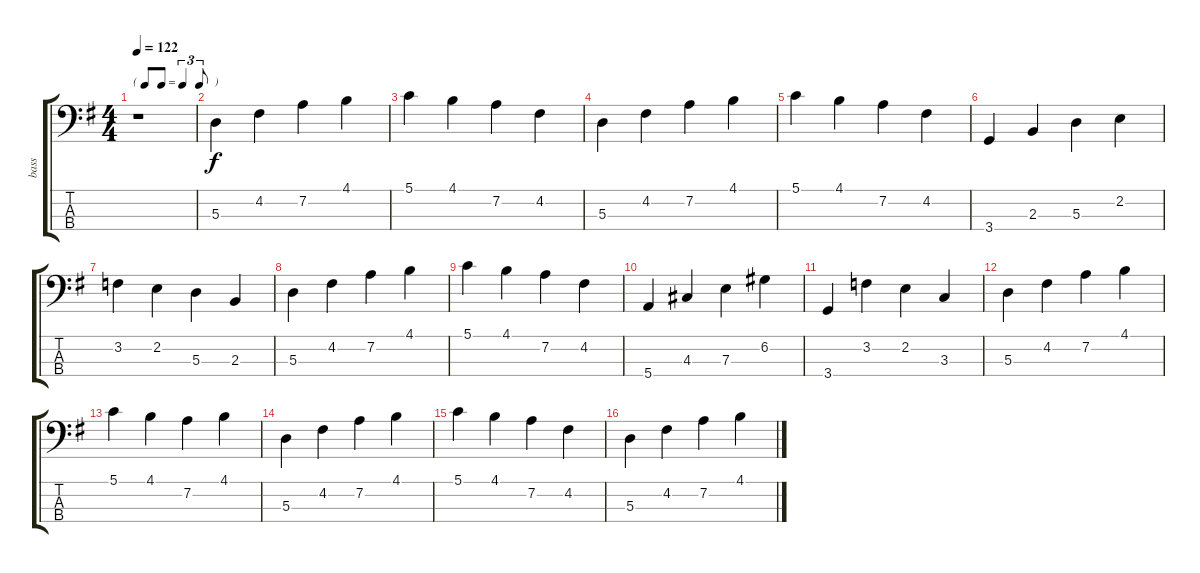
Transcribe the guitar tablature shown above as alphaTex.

\track ("bass" "bass") {instrument electricbassfinger}
\staff {score tabs}
\tuning (G2 D2 A1 E1) {hide}
\ts (4 4)
\tf triplet8th
\tempo 122
\clef f4
\ks g
r.1{dy f instrument electricbassfinger} |
5.3.4 4.2.4 7.2.4 4.1.4 |
5.1.4 4.1.4 7.2.4 4.2.4 |
5.3.4 4.2.4 7.2.4 4.1.4 |
5.1.4 4.1.4 7.2.4 4.2.4 |
3.4.4 2.3.4 5.3.4 2.2.4 |
3.2.4 2.2.4 5.3.4 2.3.4 |
5.3.4 4.2.4 7.2.4 4.1.4 |
5.1.4 4.1.4 7.2.4 4.2.4 |
5.4.4 4.3.4 7.3.4 6.2.4 |
3.4.4 3.2.4 2.2.4 3.3.4 |
5.3.4 4.2.4 7.2.4 4.1.4 |
5.1.4 4.1.4 7.2.4 4.1.4 |
5.3.4 4.2.4 7.2.4 4.1.4 |
5.1.4 4.1.4 7.2.4 4.2.4 |
5.3.4 4.2.4 7.2.4 4.1.4
